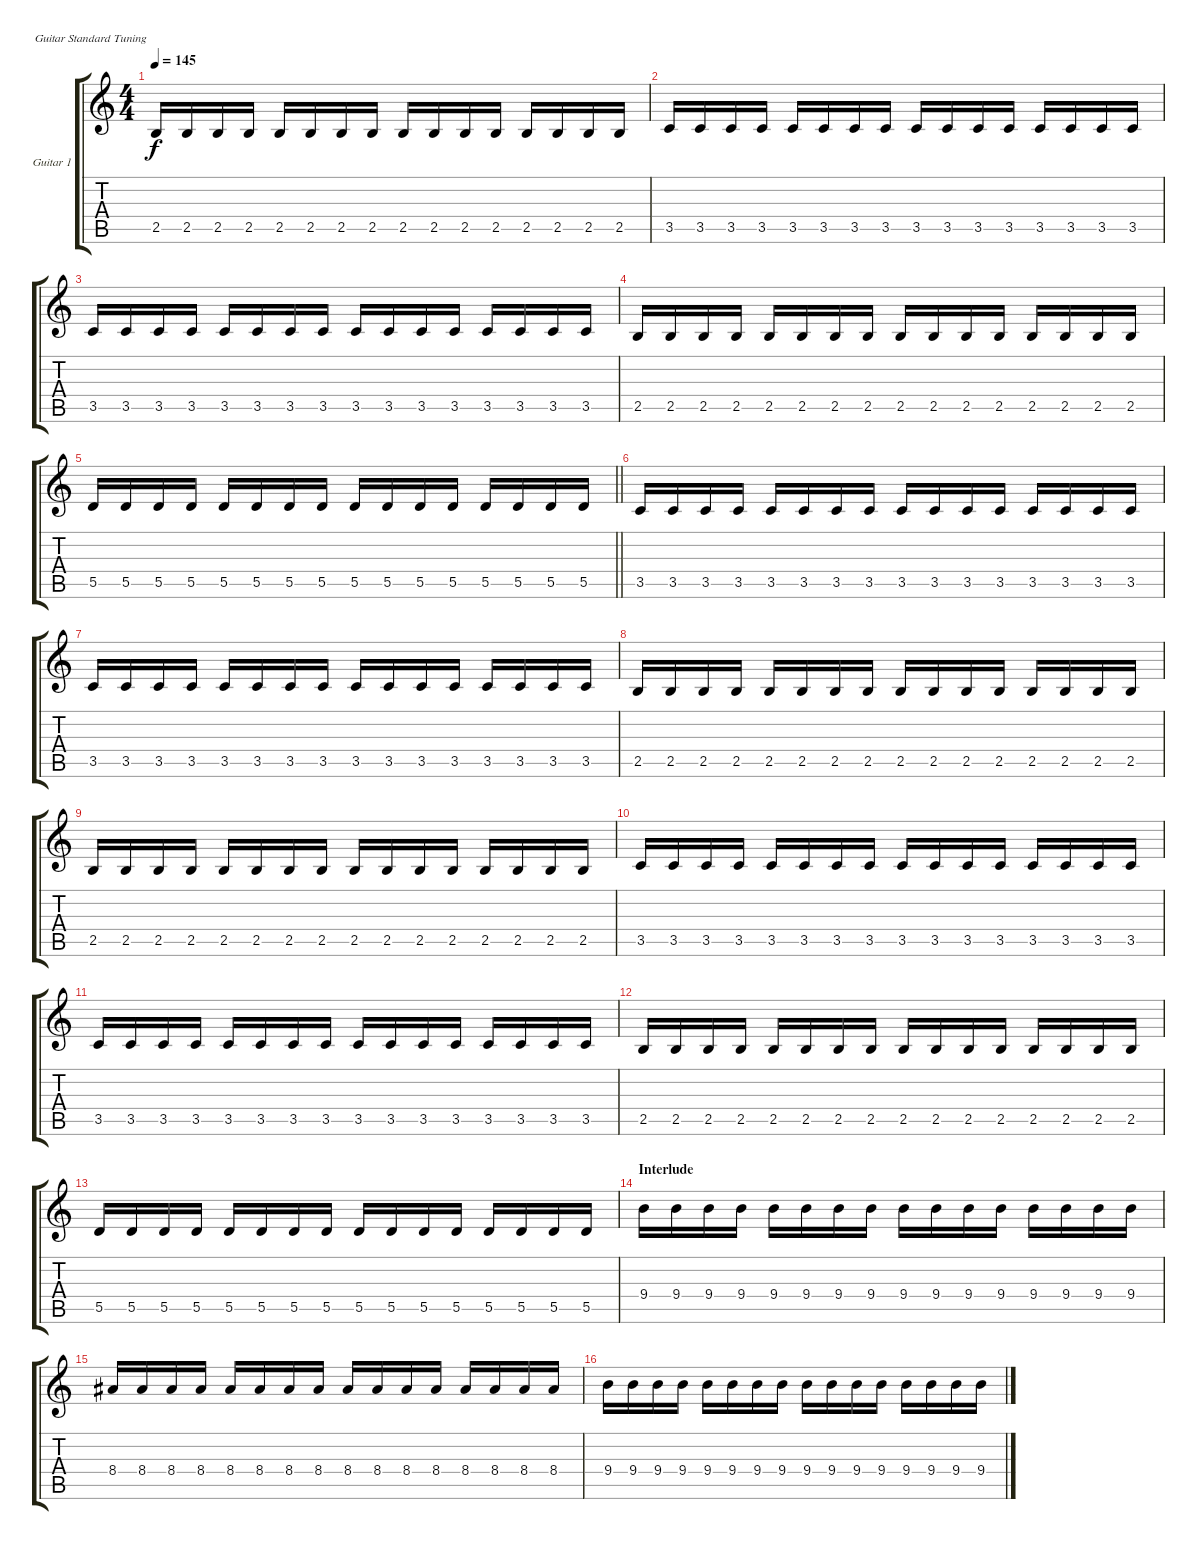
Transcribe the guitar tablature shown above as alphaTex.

\defaultSystemsLayout 4
\bracketExtendMode groupsimilarinstruments
\firstSystemTrackNameOrientation horizontal
\otherSystemsTrackNameOrientation horizontal
\track ("Guitar 1" "Guitar 1") {instrument distortionguitar}
\staff {score tabs}
\tuning (E4 B3 G3 D3 A2 E2)
\ts (4 4)
\tempo 145
\clef g2
\scale
0.333333
\ks c
2.5.16{dy f} 2.5.16 2.5.16 2.5.16 2.5.16 2.5.16 2.5.16 2.5.16 2.5.16 2.5.16 2.5.16 2.5.16 2.5.16 2.5.16 2.5.16 2.5.16 |
\scale
0.333333 3.5.16 3.5.16 3.5.16 3.5.16 3.5.16 3.5.16 3.5.16 3.5.16 3.5.16 3.5.16 3.5.16 3.5.16 3.5.16 3.5.16 3.5.16 3.5.16 |
\scale
0.333333 3.5.16 3.5.16 3.5.16 3.5.16 3.5.16 3.5.16 3.5.16 3.5.16 3.5.16 3.5.16 3.5.16 3.5.16 3.5.16 3.5.16 3.5.16 3.5.16 |
\scale
0.333333 2.5.16 2.5.16 2.5.16 2.5.16 2.5.16 2.5.16 2.5.16 2.5.16 2.5.16 2.5.16 2.5.16 2.5.16 2.5.16 2.5.16 2.5.16 2.5.16 |
\scale
0.333333
\barLineRight lightlight
5.5.16 5.5.16 5.5.16 5.5.16 5.5.16 5.5.16 5.5.16 5.5.16 5.5.16 5.5.16 5.5.16 5.5.16 5.5.16 5.5.16 5.5.16 5.5.16 |
3.5.16 3.5.16 3.5.16 3.5.16 3.5.16 3.5.16 3.5.16 3.5.16 3.5.16 3.5.16 3.5.16 3.5.16 3.5.16 3.5.16 3.5.16 3.5.16 |
3.5.16 3.5.16 3.5.16 3.5.16 3.5.16 3.5.16 3.5.16 3.5.16 3.5.16 3.5.16 3.5.16 3.5.16 3.5.16 3.5.16 3.5.16 3.5.16 |
2.5.16 2.5.16 2.5.16 2.5.16 2.5.16 2.5.16 2.5.16 2.5.16 2.5.16 2.5.16 2.5.16 2.5.16 2.5.16 2.5.16 2.5.16 2.5.16 |
2.5.16 2.5.16 2.5.16 2.5.16 2.5.16 2.5.16 2.5.16 2.5.16 2.5.16 2.5.16 2.5.16 2.5.16 2.5.16 2.5.16 2.5.16 2.5.16 |
3.5.16 3.5.16 3.5.16 3.5.16 3.5.16 3.5.16 3.5.16 3.5.16 3.5.16 3.5.16 3.5.16 3.5.16 3.5.16 3.5.16 3.5.16 3.5.16 |
3.5.16 3.5.16 3.5.16 3.5.16 3.5.16 3.5.16 3.5.16 3.5.16 3.5.16 3.5.16 3.5.16 3.5.16 3.5.16 3.5.16 3.5.16 3.5.16 |
2.5.16 2.5.16 2.5.16 2.5.16 2.5.16 2.5.16 2.5.16 2.5.16 2.5.16 2.5.16 2.5.16 2.5.16 2.5.16 2.5.16 2.5.16 2.5.16 |
5.5.16 5.5.16 5.5.16 5.5.16 5.5.16 5.5.16 5.5.16 5.5.16 5.5.16 5.5.16 5.5.16 5.5.16 5.5.16 5.5.16 5.5.16 5.5.16 |
\section ("" "Interlude")
9.4.16 9.4.16 9.4.16 9.4.16 9.4.16 9.4.16 9.4.16 9.4.16 9.4.16 9.4.16 9.4.16 9.4.16 9.4.16 9.4.16 9.4.16 9.4.16 |
8.4.16 8.4.16 8.4.16 8.4.16 8.4.16 8.4.16 8.4.16 8.4.16 8.4.16 8.4.16 8.4.16 8.4.16 8.4.16 8.4.16 8.4.16 8.4.16 |
9.4.16 9.4.16 9.4.16 9.4.16 9.4.16 9.4.16 9.4.16 9.4.16 9.4.16 9.4.16 9.4.16 9.4.16 9.4.16 9.4.16 9.4.16 9.4.16
